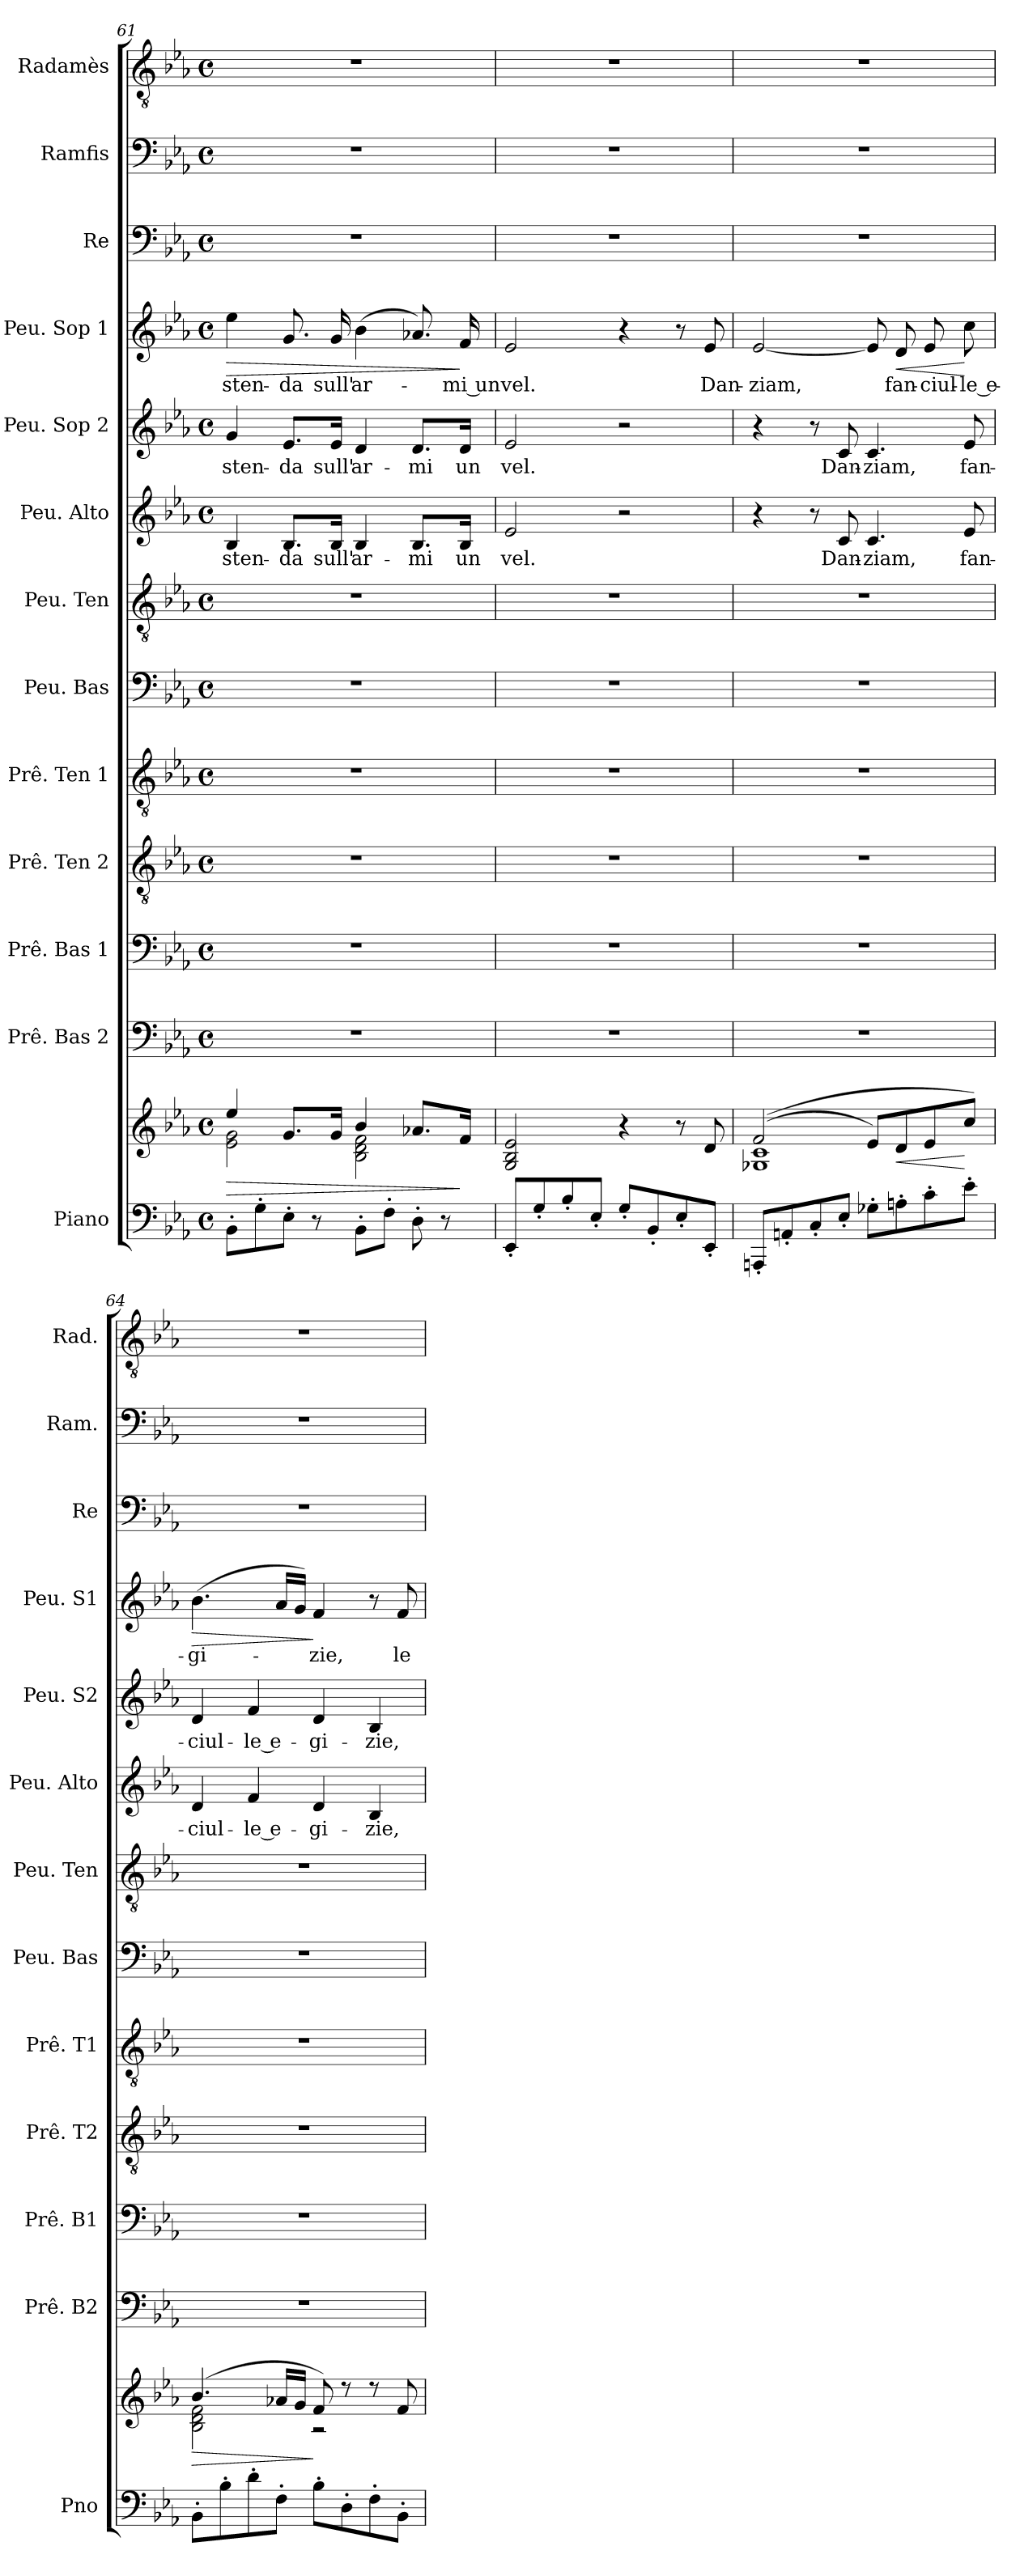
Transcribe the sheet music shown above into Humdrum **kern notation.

**kern	**kern	**dynam	**kern	**kern	**kern	**kern	**kern	**kern	**kern	**text	**kern	**text	**kern	**text	**dynam	**kern	**kern	**kern
*part13	*part13	*part13	*part12	*part11	*part10	*part9	*part8	*part7	*part6	*part6	*part5	*part5	*part4	*part4	*part4	*part3	*part2	*part1
*staff14	*staff13	*staff13/14	*staff12	*staff11	*staff10	*staff9	*staff8	*staff7	*staff6	*staff6	*staff5	*staff5	*staff4	*staff4	*staff4	*staff3	*staff2	*staff1
*I"Piano	*	*	*I"Prê. Bas 2	*I"Prê. Bas 1	*I"Prê. Ten 2	*I"Prê. Ten 1	*I"Peu. Bas	*I"Peu. Ten	*I"Peu. Alto	*	*I"Peu. Sop 2	*	*I"Peu. Sop 1	*	*	*I"Re	*I"Ramfis	*I"Radamès
*I'Pno	*	*	*I'Prê. B2	*I'Prê. B1	*I'Prê. T2	*I'Prê. T1	*I'Peu. Bas	*I'Peu. Ten	*I'Peu. Alto	*	*I'Peu. S2	*	*I'Peu. S1	*	*	*I'Re	*I'Ram.	*I'Rad.
*clefF4	*clefG2	*	*clefF4	*clefF4	*clefGv2	*clefGv2	*clefF4	*clefGv2	*clefG2	*	*clefG2	*	*clefG2	*	*	*clefF4	*clefF4	*clefGv2
*k[b-e-a-]	*k[b-e-a-]	*	*k[b-e-a-]	*k[b-e-a-]	*k[b-e-a-]	*k[b-e-a-]	*k[b-e-a-]	*k[b-e-a-]	*k[b-e-a-]	*	*k[b-e-a-]	*	*k[b-e-a-]	*	*	*k[b-e-a-]	*k[b-e-a-]	*k[b-e-a-]
*M4/4	*M4/4	*	*M4/4	*M4/4	*M4/4	*M4/4	*M4/4	*M4/4	*M4/4	*	*M4/4	*	*M4/4	*	*	*M4/4	*M4/4	*M4/4
*met(c)	*met(c)	*	*met(c)	*met(c)	*met(c)	*met(c)	*met(c)	*met(c)	*met(c)	*	*met(c)	*	*met(c)	*	*	*met(c)	*met(c)	*met(c)
=61	=61	=61	=61	=61	=61	=61	=61	=61	=61	=61	=61	=61	=61	=61	=61	=61	=61	=61
!	!	!LO:HP:b	!	!	!	!	!	!	!	!LO:LY:b:color=#0055FF	!	!LO:LY:b:color=#AA0000	!	!LO:LY:b:color=#0055FF	!LO:HP:b	!	!	!
*	*^	*	*	*	*	*	*	*	*	*	*	*	*	*	*	*	*	*
8BB-'\L	4ee-/	2e-\ 2g\	>	1r	1r	1r	1r	1r	1r	4B-/	sten-	4g/	sten-	4ee-\	sten-	>	1r	1r	1r
8G'\	.	.	.	.	.	.	.	.	.	.	.	.	.	.	.	.	.	.	.
!	!	!	!	!	!	!	!	!	!	!	!LO:LY:b:color=#0055FF	!	!LO:LY:b:color=#AA0000	!	!LO:LY:b:color=#0055FF	!	!	!	!
8E-'\J	8.g/L	.	.	.	.	.	.	.	.	8.B-/L	-da	8.e-/L	-da	8.g/	-da	.	.	.	.
8r	.	.	.	.	.	.	.	.	.	.	.	.	.	.	.	.	.	.	.
!	!	!	!	!	!	!	!	!	!	!	!LO:LY:b:color=#0055FF	!	!LO:LY:b:color=#AA0000	!	!LO:LY:b:color=#0055FF	!	!	!	!
.	16g/Jk	.	.	.	.	.	.	.	.	16B-/Jk	sull'	16e-/Jk	sull'	16g/	sull'	.	.	.	.
!	!	!	!	!	!	!	!	!	!	!	!LO:LY:b:color=#0055FF	!	!LO:LY:b:color=#AA0000	!	!LO:LY:b:color=#0055FF	!	!	!	!
8BB-'\L	4b-/	2B-\ 2d\ 2f\	.	.	.	.	.	.	.	4B-/	ar-	4d/	ar-	(>4b-\	ar-	.	.	.	.
8F'\J	.	.	.	.	.	.	.	.	.	.	.	.	.	.	.	.	.	.	.
!	!	!	!	!	!	!	!	!	!	!	!LO:LY:b:color=#0055FF	!	!LO:LY:b:color=#AA0000	!	!	!	!	!	!
8D'\	8.a-X/L	.	.	.	.	.	.	.	.	8.B-/L	-mi	8.d/L	-mi	8.a-X/)	.	.	.	.	.
8r	.	.	.	.	.	.	.	.	.	.	.	.	.	.	.	.	.	.	.
!	!	!	!	!	!	!	!	!	!	!	!LO:LY:b:color=#0055FF	!	!LO:LY:b:color=#AA0000	!	!LO:LY:b:color=#0055FF	!	!	!	!
.	16f/Jk	.	]	.	.	.	.	.	.	16B-/Jk	un	16d/Jk	un	16f/	mi un	]	.	.	.
*	*v	*v	*	*	*	*	*	*	*	*	*	*	*	*	*	*	*	*	*
!!LO:PB:g=z
=62	=62	=62	=62	=62	=62	=62	=62	=62	=62	=62	=62	=62	=62	=62	=62	=62	=62	=62
!	!	!	!	!	!	!	!	!	!	!LO:LY:b:color=#0055FF	!	!LO:LY:b:color=#AA0000	!	!LO:LY:b:color=#0055FF	!	!	!	!
8EE-'/L	2G/ 2B-/ 2e-/	.	1r	1r	1r	1r	1r	1r	2e-/	vel.	2e-/	vel.	2e-/	vel.	.	1r	1r	1r
8G'/	.	.	.	.	.	.	.	.	.	.	.	.	.	.	.	.	.	.
8B-'/	.	.	.	.	.	.	.	.	.	.	.	.	.	.	.	.	.	.
8E-'/J	.	.	.	.	.	.	.	.	.	.	.	.	.	.	.	.	.	.
8G'/L	4r	.	.	.	.	.	.	.	2r	.	2r	.	4r	.	.	.	.	.
8BB-'/	.	.	.	.	.	.	.	.	.	.	.	.	.	.	.	.	.	.
8E-'/	8r	.	.	.	.	.	.	.	.	.	.	.	8r	.	.	.	.	.
!	!	!	!	!	!	!	!	!	!	!	!	!	!	!LO:LY:b:color=#0055FF	!	!	!	!
8EE-'/J	8d/	.	.	.	.	.	.	.	.	.	.	.	8e-/	Dan-	.	.	.	.
=63	=63	=63	=63	=63	=63	=63	=63	=63	=63	=63	=63	=63	=63	=63	=63	=63	=63	=63
*	*^	*	*	*	*	*	*	*	*	*	*	*	*	*	*	*	*	*
!	!	!	!	!	!	!	!	!	!	!	!	!	!	!	!LO:LY:b:color=#0055FF	!	!	!	!
8AAAn'/L	(>(>2f/	1G-X 1c	.	1r	1r	1r	1r	1r	1r	4r	.	4r	.	[2e-/	-ziam,	.	1r	1r	1r
8AAn'/	.	.	.	.	.	.	.	.	.	.	.	.	.	.	.	.	.	.	.
8C'/	.	.	.	.	.	.	.	.	.	8r	.	8r	.	.	.	.	.	.	.
!	!	!	!	!	!	!	!	!	!	!	!LO:LY:b:color=#0055FF	!	!LO:LY:b:color=#AA0000	!	!	!	!	!	!
8E-'/J	.	.	.	.	.	.	.	.	.	8c/	Dan-	8c/	Dan-	.	.	.	.	.	.
!	!	!	!	!	!	!	!	!	!	!	!LO:LY:b:color=#0055FF	!	!LO:LY:b:color=#AA0000	!	!	!	!	!	!
8G-X'\L	8e-/L)	.	.	.	.	.	.	.	.	4.c/	-ziam,	4.c/	-ziam,	8e-/]	.	.	.	.	.
!	!	!	!LO:HP:b	!	!	!	!	!	!	!	!	!	!	!	!LO:LY:b:color=#0055FF	!LO:HP:b	!	!	!
8An'\	8d/	.	<	.	.	.	.	.	.	.	.	.	.	8d/	fan-	<	.	.	.
!	!	!	!	!	!	!	!	!	!	!	!	!	!	!	!LO:LY:b:color=#0055FF	!	!	!	!
8c'\	8e-/	.	.	.	.	.	.	.	.	.	.	.	.	8e-/	-ciul-	.	.	.	.
!	!	!	!	!	!	!	!	!	!	!	!LO:LY:b:color=#0055FF	!	!LO:LY:b:color=#AA0000	!	!LO:LY:b:color=#0055FF	!	!	!	!
8e-'\J	8cc/J)	.	[	.	.	.	.	.	.	8e-/	fan-	8e-/	fan-	8cc\	le e-	[	.	.	.
=64	=64	=64	=64	=64	=64	=64	=64	=64	=64	=64	=64	=64	=64	=64	=64	=64	=64	=64	=64
!	!	!	!LO:HP:b	!	!	!	!	!	!	!	!LO:LY:b:color=#0055FF	!	!LO:LY:b:color=#AA0000	!	!LO:LY:b:color=#0055FF	!LO:HP:b	!	!	!
8BB-'\L	(>4.b-/	2B-\ 2d\ 2f\	>	1r	1r	1r	1r	1r	1r	4d/	-ciul-	4d/	-ciul-	(>4.b-\	-gi-	>	1r	1r	1r
8B-'\	.	.	.	.	.	.	.	.	.	.	.	.	.	.	.	.	.	.	.
!	!	!	!	!	!	!	!	!	!	!	!LO:LY:b:color=#0055FF	!	!LO:LY:b:color=#AA0000	!	!	!	!	!	!
8d'\	.	.	.	.	.	.	.	.	.	4f/	le e-	4f/	le e-	.	.	.	.	.	.
8F'\J	16a-X/LL	.	.	.	.	.	.	.	.	.	.	.	.	16a-/LL	.	.	.	.	.
.	16g/JJ	.	.	.	.	.	.	.	.	.	.	.	.	16g/JJ)	.	.	.	.	.
!	!	!	!	!	!	!	!	!	!	!	!LO:LY:b:color=#0055FF	!	!LO:LY:b:color=#AA0000	!	!LO:LY:b:color=#0055FF	!	!	!	!
8B-'\L	8f/)	2r	]	.	.	.	.	.	.	4d/	-gi-	4d/	-gi-	4f/	-zie,	]	.	.	.
8D'\	8r	.	.	.	.	.	.	.	.	.	.	.	.	.	.	.	.	.	.
!	!	!	!	!	!	!	!	!	!	!	!LO:LY:b:color=#0055FF	!	!LO:LY:b:color=#AA0000	!	!	!	!	!	!
8F'\	8r	.	.	.	.	.	.	.	.	4B-/	-zie,	4B-/	-zie,	8r	.	.	.	.	.
!	!	!	!	!	!	!	!	!	!	!	!	!	!	!	!LO:LY:b:color=#0055FF	!	!	!	!
8BB-'\J	8f/	.	.	.	.	.	.	.	.	.	.	.	.	8f/	le	.	.	.	.
*	*v	*v	*	*	*	*	*	*	*	*	*	*	*	*	*	*	*	*	*
=	=	=	=	=	=	=	=	=	=	=	=	=	=	=	=	=	=	=
*-	*-	*-	*-	*-	*-	*-	*-	*-	*-	*-	*-	*-	*-	*-	*-	*-	*-	*-
